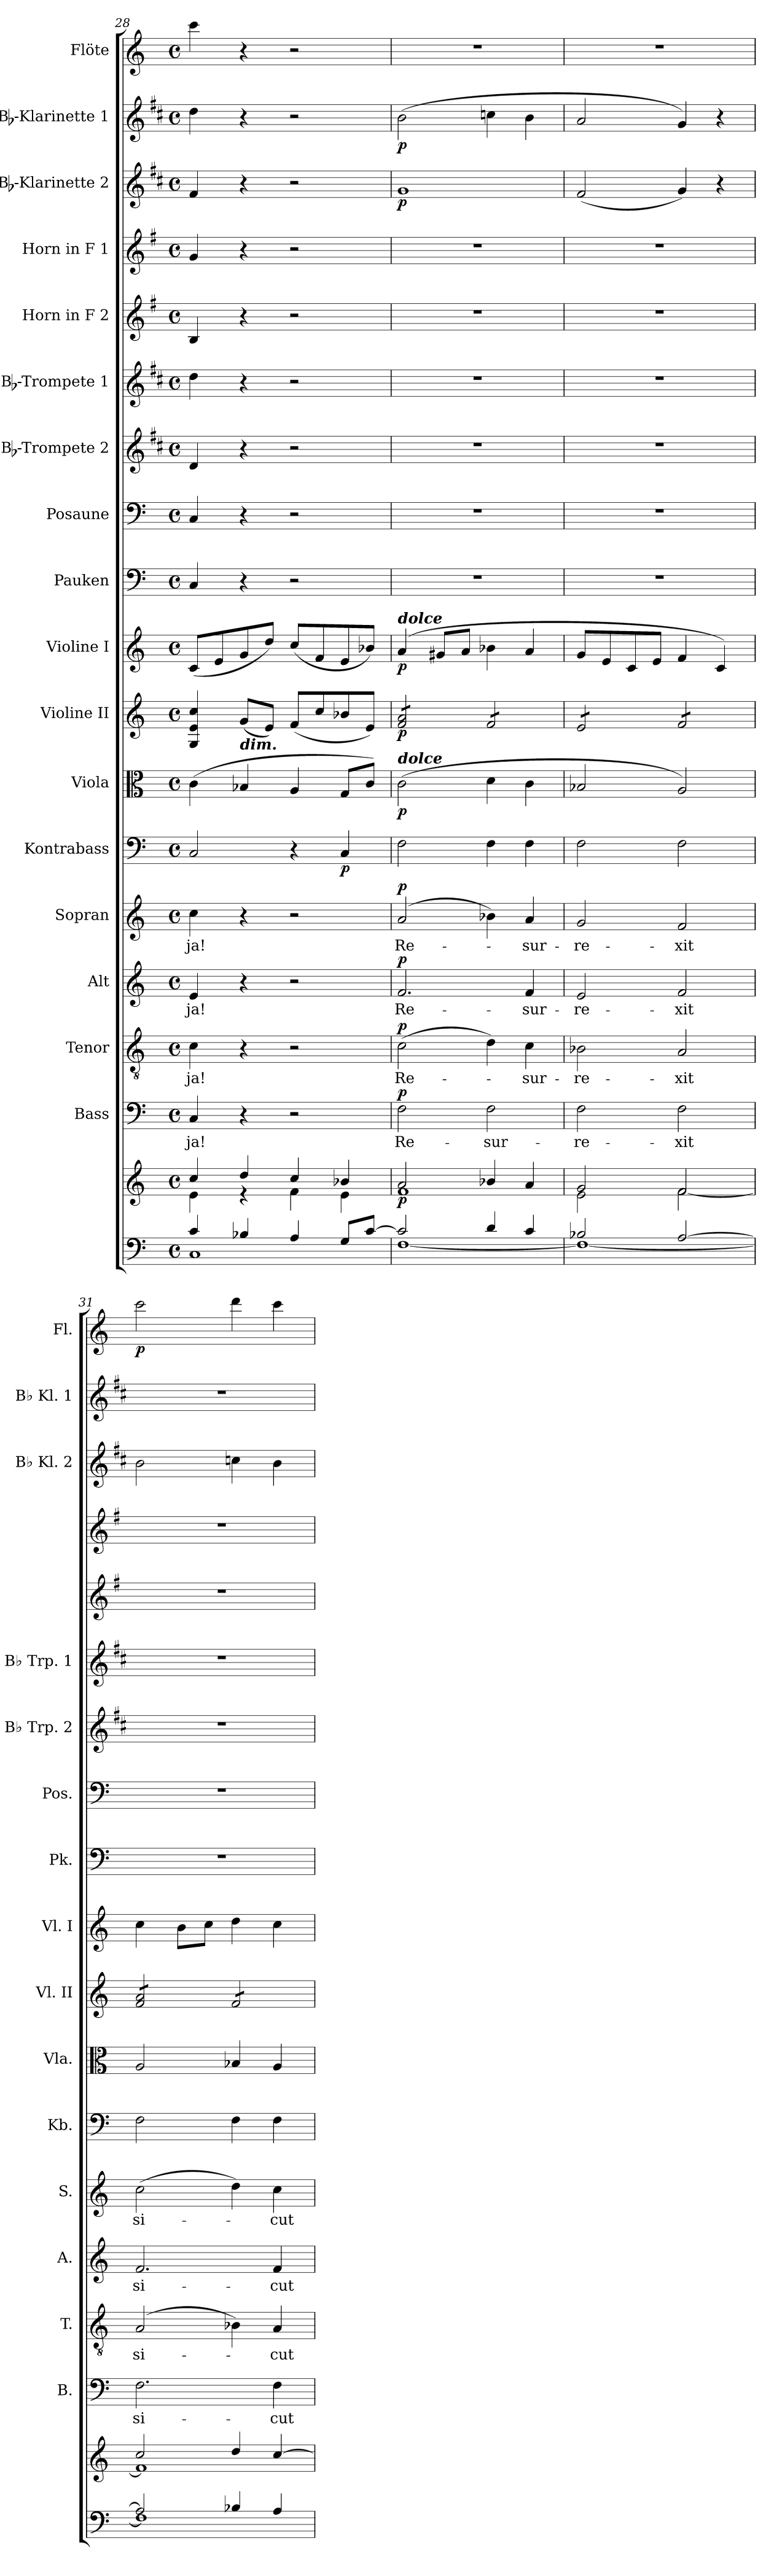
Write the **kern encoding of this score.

**kern	**kern	**dynam	**kern	**text	**dynam	**kern	**text	**dynam	**kern	**text	**dynam	**kern	**text	**dynam	**kern	**dynam	**kern	**dynam	**kern	**dynam	**kern	**dynam	**kern	**kern	**kern	**kern	**kern	**kern	**kern	**dynam	**kern	**dynam	**kern	**dynam
*part18	*part18	*part18	*part17	*part17	*part17	*part16	*part16	*part16	*part15	*part15	*part15	*part14	*part14	*part14	*part13	*part13	*part12	*part12	*part11	*part11	*part10	*part10	*part9	*part8	*part7	*part6	*part5	*part4	*part3	*part3	*part2	*part2	*part1	*part1
*staff19	*staff18	*staff18/19	*staff17	*staff17	*staff17	*staff16	*staff16	*staff16	*staff15	*staff15	*staff15	*staff14	*staff14	*staff14	*staff13	*staff13	*staff12	*staff12	*staff11	*staff11	*staff10	*staff10	*staff9	*staff8	*staff7	*staff6	*staff5	*staff4	*staff3	*staff3	*staff2	*staff2	*staff1	*staff1
*	*	*	*I"Bass	*	*	*I"Tenor	*	*	*I"Alt	*	*	*I"Sopran	*	*	*I"Kontrabass	*	*I"Viola	*	*I"Violine II	*	*I"Violine I	*	*I"Pauken	*I"Posaune	*I"Bb-Trompete 2	*I"Bb-Trompete 1	*I"Horn in F 2	*I"Horn in F 1	*I"Bb-Klarinette 2	*	*I"Bb-Klarinette 1	*	*I"Flöte	*
*	*	*	*I'B.	*	*	*I'T.	*	*	*I'A.	*	*	*I'S.	*	*	*I'Kb.	*	*I'Vla.	*	*I'Vl. II	*	*I'Vl. I	*	*I'Pk.	*I'Pos.	*I'Bb Trp. 2	*I'Bb Trp. 1	*	*	*I'Bb Kl. 2	*	*I'Bb Kl. 1	*	*I'Fl.	*
!!LO:PB:g=z
*clefF4	*clefG2	*	*clefF4	*	*	*clefGv2	*	*	*clefG2	*	*	*clefG2	*	*	*clefF4	*	*clefC3	*	*clefG2	*	*clefG2	*	*clefF4	*clefF4	*clefG2	*clefG2	*clefG2	*clefG2	*clefG2	*	*clefG2	*	*clefG2	*
*	*	*	*	*	*	*	*	*	*	*	*	*	*	*	*ITrd7c12	*	*	*	*	*	*	*	*	*	*ITrd1c2	*ITrd1c2	*ITrd4c7	*ITrd4c7	*ITrd1c2	*	*ITrd1c2	*	*	*
*k[]	*k[]	*	*k[]	*	*	*k[]	*	*	*k[]	*	*	*k[]	*	*	*k[]	*	*k[]	*	*k[]	*	*k[]	*	*k[]	*k[]	*k[]	*k[]	*k[]	*k[]	*k[]	*	*k[]	*	*k[]	*
*C:	*C:	*	*C:	*	*	*C:	*	*	*C:	*	*	*C:	*	*	*C:	*	*C:	*	*C:	*	*C:	*	*C:	*C:	*C:	*C:	*C:	*C:	*C:	*	*C:	*	*C:	*
*M4/4	*M4/4	*	*M4/4	*	*	*M4/4	*	*	*M4/4	*	*	*M4/4	*	*	*M4/4	*	*M4/4	*	*M4/4	*	*M4/4	*	*M4/4	*M4/4	*M4/4	*M4/4	*M4/4	*M4/4	*M4/4	*	*M4/4	*	*M4/4	*
*met(c)	*met(c)	*	*met(c)	*	*	*met(c)	*	*	*met(c)	*	*	*met(c)	*	*	*met(c)	*	*met(c)	*	*met(c)	*	*met(c)	*	*met(c)	*met(c)	*met(c)	*met(c)	*met(c)	*met(c)	*met(c)	*	*met(c)	*	*met(c)	*
=28	=28	=28	=28	=28	=28	=28	=28	=28	=28	=28	=28	=28	=28	=28	=28	=28	=28	=28	=28	=28	=28	=28	=28	=28	=28	=28	=28	=28	=28	=28	=28	=28	=28	=28
*^	*^	*	*	*	*	*	*	*	*	*	*	*	*	*	*	*	*	*	*	*	*	*	*	*	*	*	*	*	*	*	*	*	*	*
!	!	!	!	!	!	!LO:LY:b	!	!	!LO:LY:b	!	!	!LO:LY:b	!	!	!LO:LY:b	!	!	!	!	!	!	!	!	!	!	!	!	!	!	!	!	!	!	!	!	!
4c/	1C	4cc/	4e\	.	4C/	-ja!	.	4c\	-ja!	.	4e/	-ja!	.	4cc\	-ja!	.	2CC/	.	(>4c\	.	4G/ 4e/ 4cc/	.	(<8c/L	.	4C/	4C/	4c/	4cc\	4E/	4c/	4e/	.	4cc\	.	4ccc\	.
.	.	.	.	.	.	.	.	.	.	.	.	.	.	.	.	.	.	.	.	.	.	.	8e/	.	.	.	.	.	.	.	.	.	.	.	.	.
!	!	!	!	!	!	!	!	!	!	!	!	!	!	!	!	!	!	!	!	!	!LO:TX:b:Bi:t=dim.	!	!	!	!	!	!	!	!	!	!	!	!	!	!	!
4B-X/	.	4dd/	4re	.	4r	.	.	4r	.	.	4r	.	.	4r	.	.	.	.	4B-X/	.	(<8g/L	.	8g/	.	4r	4r	4r	4r	4r	4r	4r	.	4r	.	4r	.
.	.	.	.	.	.	.	.	.	.	.	.	.	.	.	.	.	.	.	.	.	8e/J)	.	8dd/J)	.	.	.	.	.	.	.	.	.	.	.	.	.
4A/	.	4cc/	4f\	.	2r	.	.	2r	.	.	2r	.	.	2r	.	.	4r	.	4A/	.	(<8f/L	.	(<8cc/L	.	2r	2r	2r	2r	2r	2r	2r	.	2r	.	2r	.
.	.	.	.	.	.	.	.	.	.	.	.	.	.	.	.	.	.	.	.	.	8cc/	.	8f/	.	.	.	.	.	.	.	.	.	.	.	.	.
!	!	!	!	!	!	!	!	!	!	!	!	!	!	!	!	!	!	!LO:DY:b	!	!	!	!	!	!	!	!	!	!	!	!	!	!	!	!	!	!
8G/L	.	4b-X/	4e\	.	.	.	.	.	.	.	.	.	.	.	.	.	4CC/	p	8G/L	.	8b-X/	.	8e/	.	.	.	.	.	.	.	.	.	.	.	.	.
[>8c/J	.	.	.	.	.	.	.	.	.	.	.	.	.	.	.	.	.	.	8c/J)	.	8e/J)	.	8b-X/J)	.	.	.	.	.	.	.	.	.	.	.	.	.
=29	=29	=29	=29	=29	=29	=29	=29	=29	=29	=29	=29	=29	=29	=29	=29	=29	=29	=29	=29	=29	=29	=29	=29	=29	=29	=29	=29	=29	=29	=29	=29	=29	=29	=29	=29	=29
!	!	!	!	!	!	!	!	!	!	!	!	!	!	!	!	!	!	!	!	!	!	!	!LO:TX:a:Bi:t=dolce	!	!	!	!	!	!	!	!	!	!	!	!	!
!	!	!	!	!	!	!	!	!	!	!	!	!	!	!	!	!	!	!	!LO:TX:a:Bi:t=dolce	!	!	!	!	!	!	!	!	!	!	!	!	!	!	!	!	!
!	!	!	!	!LO:DY:b	!	!LO:LY:b	!LO:DY:a	!	!LO:LY:b	!LO:DY:a	!	!LO:LY:b	!LO:DY:a	!	!LO:LY:b	!LO:DY:a	!	!	!	!LO:DY:b	!	!LO:DY:b	!	!LO:DY:b	!	!	!	!	!	!	!	!LO:DY:b	!	!LO:DY:b	!	!
*	*	*	*	*	*	*	*	*	*	*	*	*	*	*	*	*	*	*	*	*	*tremolo	*	*	*	*	*	*	*	*	*	*	*	*	*	*	*
2c/]	[<1F	2a/	1f	p	2F\	Re-	p	(>2c\	Re-	p	2.f/	Re-	p	(2a/	Re-	p	2FF\	.	(>2c\	p	8f/ 8a/L	p	(<4a/	p	1r	1r	1r	1r	1r	1r	1f	p	(>2a\	p	1r	.
.	.	.	.	.	.	.	.	.	.	.	.	.	.	.	.	.	.	.	.	.	8f/ 8a/	.	.	.	.	.	.	.	.	.	.	.	.	.	.	.
.	.	.	.	.	.	.	.	.	.	.	.	.	.	.	.	.	.	.	.	.	8f/ 8a/	.	8g#X/L	.	.	.	.	.	.	.	.	.	.	.	.	.
.	.	.	.	.	.	.	.	.	.	.	.	.	.	.	.	.	.	.	.	.	8f/ 8a/J	.	8a/J	.	.	.	.	.	.	.	.	.	.	.	.	.
!	!	!	!	!	!	!LO:LY:b	!	!	!	!	!	!	!	!	!	!	!	!	!	!	!	!	!	!	!	!	!	!	!	!	!	!	!	!	!	!
4d/	.	4b-X/	.	.	2F\	-sur-	.	4d\)	.	.	.	.	.	4b-X\)	.	.	4FF\	.	4d\	.	8f/L	.	4b-X\	.	.	.	.	.	.	.	.	.	4b-X\	.	.	.
.	.	.	.	.	.	.	.	.	.	.	.	.	.	.	.	.	.	.	.	.	8f/	.	.	.	.	.	.	.	.	.	.	.	.	.	.	.
!	!	!	!	!	!	!	!	!	!LO:LY:b	!	!	!LO:LY:b	!	!	!LO:LY:b	!	!	!	!	!	!	!	!	!	!	!	!	!	!	!	!	!	!	!	!	!
4c/	.	4a/	.	.	.	.	.	4c\	-sur-	.	4f/	-sur-	.	4a/	-sur-	.	4FF\	.	4c\	.	8f/	.	4a/	.	.	.	.	.	.	.	.	.	4a\	.	.	.
.	.	.	.	.	.	.	.	.	.	.	.	.	.	.	.	.	.	.	.	.	8f/J	.	.	.	.	.	.	.	.	.	.	.	.	.	.	.
=30	=30	=30	=30	=30	=30	=30	=30	=30	=30	=30	=30	=30	=30	=30	=30	=30	=30	=30	=30	=30	=30	=30	=30	=30	=30	=30	=30	=30	=30	=30	=30	=30	=30	=30	=30	=30
!	!	!	!	!	!	!LO:LY:b	!	!	!LO:LY:b	!	!	!LO:LY:b	!	!	!LO:LY:b	!	!	!	!	!	!	!	!	!	!	!	!	!	!	!	!	!	!	!	!	!
2B-X/	1F_	2g/	2e\	.	2F\	-re-	.	2B-X\	-re-	.	2e/	-re-	.	2g/	-re-	.	2FF\	.	2B-X/	.	8e/L	.	8g/L	.	1r	1r	1r	1r	1r	1r	(<2e/	.	2g/	.	1r	.
.	.	.	.	.	.	.	.	.	.	.	.	.	.	.	.	.	.	.	.	.	8e/	.	8e/	.	.	.	.	.	.	.	.	.	.	.	.	.
.	.	.	.	.	.	.	.	.	.	.	.	.	.	.	.	.	.	.	.	.	8e/	.	8c/	.	.	.	.	.	.	.	.	.	.	.	.	.
.	.	.	.	.	.	.	.	.	.	.	.	.	.	.	.	.	.	.	.	.	8e/J	.	8e/J	.	.	.	.	.	.	.	.	.	.	.	.	.
!	!	!	!	!	!	!LO:LY:b	!	!	!LO:LY:b	!	!	!LO:LY:b	!	!	!LO:LY:b	!	!	!	!	!	!	!	!	!	!	!	!	!	!	!	!	!	!	!	!	!
[>2A/	.	2f/	[<2f\	.	2F\	-xit	.	2A/	-xit	.	2f/	-xit	.	2f/	-xit	.	2FF\	.	2A/)	.	8f/L	.	4f/	.	.	.	.	.	.	.	4f/)	.	4f/)	.	.	.
.	.	.	.	.	.	.	.	.	.	.	.	.	.	.	.	.	.	.	.	.	8f/	.	.	.	.	.	.	.	.	.	.	.	.	.	.	.
.	.	.	.	.	.	.	.	.	.	.	.	.	.	.	.	.	.	.	.	.	8f/	.	4c/)	.	.	.	.	.	.	.	4r	.	4r	.	.	.
.	.	.	.	.	.	.	.	.	.	.	.	.	.	.	.	.	.	.	.	.	8f/J	.	.	.	.	.	.	.	.	.	.	.	.	.	.	.
=31	=31	=31	=31	=31	=31	=31	=31	=31	=31	=31	=31	=31	=31	=31	=31	=31	=31	=31	=31	=31	=31	=31	=31	=31	=31	=31	=31	=31	=31	=31	=31	=31	=31	=31	=31	=31
!	!	!	!	!	!	!LO:LY:b	!	!	!LO:LY:b	!	!	!LO:LY:b	!	!	!LO:LY:b	!	!	!	!	!	!	!	!	!	!	!	!	!	!	!	!	!	!	!	!	!LO:DY:b
2A/]	1F]	2cc/	1f]	.	2.F\	si-	.	(2A/	si-	.	2.f/	si-	.	(>2cc\	si-	.	2FF\	.	2A/	.	8f/ 8a/L	.	4cc\	.	1r	1r	1r	1r	1r	1r	2a\	.	1r	.	2ccc\	p
.	.	.	.	.	.	.	.	.	.	.	.	.	.	.	.	.	.	.	.	.	8f/ 8a/	.	.	.	.	.	.	.	.	.	.	.	.	.	.	.
.	.	.	.	.	.	.	.	.	.	.	.	.	.	.	.	.	.	.	.	.	8f/ 8a/	.	8b\L	.	.	.	.	.	.	.	.	.	.	.	.	.
.	.	.	.	.	.	.	.	.	.	.	.	.	.	.	.	.	.	.	.	.	8f/ 8a/J	.	8cc\J	.	.	.	.	.	.	.	.	.	.	.	.	.
4B-X/	.	4dd/	.	.	.	.	.	4B-X\)	.	.	.	.	.	4dd\)	.	.	4FF\	.	4B-X/	.	8f/L	.	4dd\	.	.	.	.	.	.	.	4b-X\	.	.	.	4ddd\	.
.	.	.	.	.	.	.	.	.	.	.	.	.	.	.	.	.	.	.	.	.	8f/	.	.	.	.	.	.	.	.	.	.	.	.	.	.	.
!	!	!	!	!	!	!LO:LY:b	!	!	!LO:LY:b	!	!	!LO:LY:b	!	!	!LO:LY:b	!	!	!	!	!	!	!	!	!	!	!	!	!	!	!	!	!	!	!	!	!
4A/	.	[>4cc/	.	.	4F\	-cut	.	4A/	-cut	.	4f/	-cut	.	4cc\	-cut	.	4FF\	.	4A/	.	8f/	.	4cc\	.	.	.	.	.	.	.	4a\	.	.	.	4ccc\	.
.	.	.	.	.	.	.	.	.	.	.	.	.	.	.	.	.	.	.	.	.	8f/J	.	.	.	.	.	.	.	.	.	.	.	.	.	.	.
*	*	*	*	*	*	*	*	*	*	*	*	*	*	*	*	*	*	*	*	*	*Xtremolo	*	*	*	*	*	*	*	*	*	*	*	*	*	*	*
*v	*v	*	*	*	*	*	*	*	*	*	*	*	*	*	*	*	*	*	*	*	*	*	*	*	*	*	*	*	*	*	*	*	*	*	*	*
*	*v	*v	*	*	*	*	*	*	*	*	*	*	*	*	*	*	*	*	*	*	*	*	*	*	*	*	*	*	*	*	*	*	*	*	*
=	=	=	=	=	=	=	=	=	=	=	=	=	=	=	=	=	=	=	=	=	=	=	=	=	=	=	=	=	=	=	=	=	=	=
*-	*-	*-	*-	*-	*-	*-	*-	*-	*-	*-	*-	*-	*-	*-	*-	*-	*-	*-	*-	*-	*-	*-	*-	*-	*-	*-	*-	*-	*-	*-	*-	*-	*-	*-
